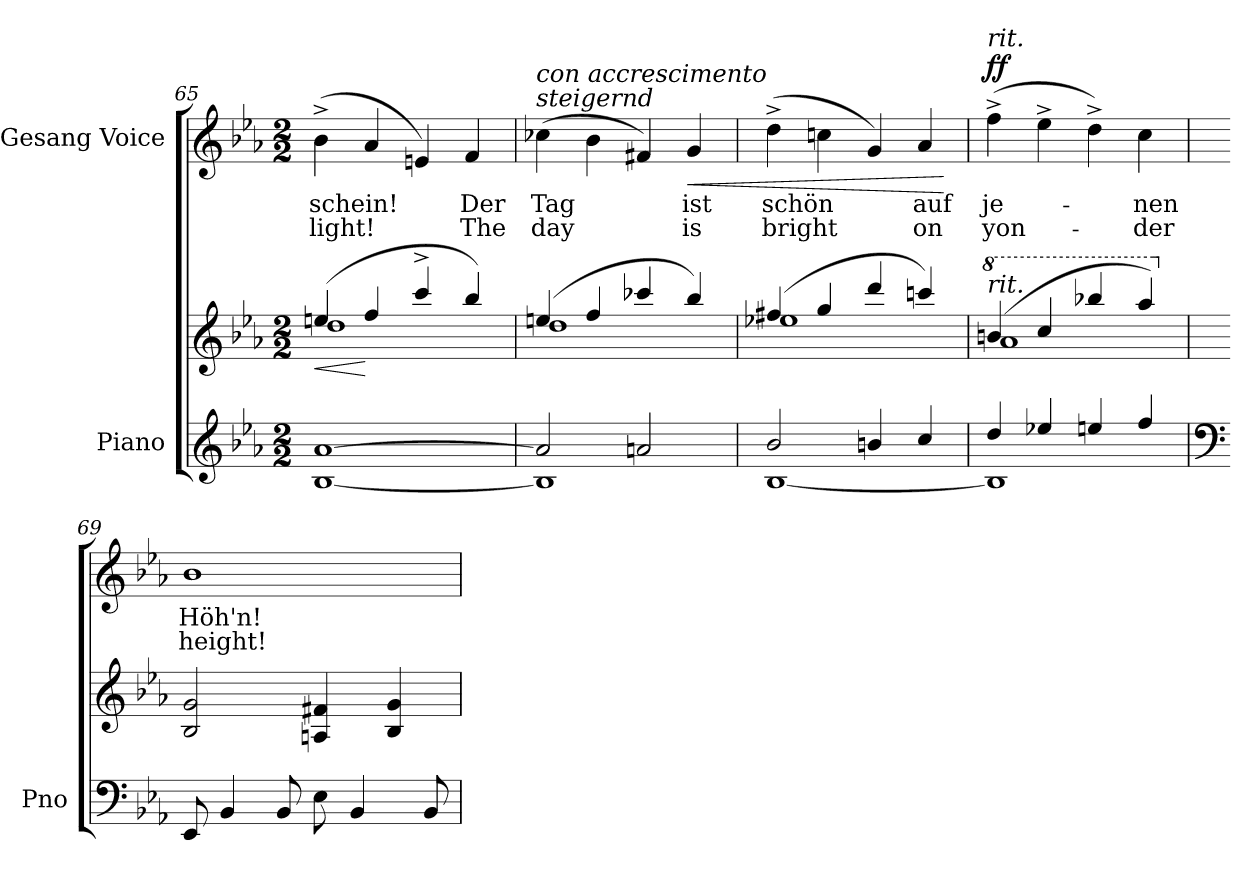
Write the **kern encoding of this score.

**kern	**kern	**dynam	**kern	**text	**text	**dynam
*part2	*part2	*part2	*part1	*part1	*part1	*part1
*staff3	*staff2	*staff2/3	*staff1	*staff1	*staff1	*staff1
*I"Piano	*	*	*I"Gesang Voice	*	*	*
*I'Pno	*	*	*	*	*	*
*clefG2	*clefG2	*	*clefG2	*	*	*
*k[b-e-a-]	*k[b-e-a-]	*	*k[b-e-a-]	*	*	*
*M2/2	*M2/2	*	*M2/2	*	*	*
=65	=65	=65	=65	=65	=65	=65
*^	*	*	*	*	*	*
!	!	!	!LO:HP:b	!	!LO:LY:b	!LO:LY:b	!
*	*	*^	*	*	*	*	*
[1a-	[1B-	(4een/	1dd	<	(4b-^\	schein!	light!	.
.	.	4ff/	.	[	4a-/	.	.	.
.	.	4ccc^/	.	.	4en/)	.	.	.
!	!	!	!	!	!	!LO:LY:b	!LO:LY:b	!
.	.	4bb-/)	.	.	4f/	Der	The	.
=66	=66	=66	=66	=66	=66	=66	=66	=66
!	!	!	!	!	!LO:TX:a:i:t=steigernd	!	!	!
!	!	!	!	!	!LO:TX:a:i:t=con accrescimento	!	!	!
!	!	!	!	!	!	!LO:LY:b	!LO:LY:b	!
2a-/]	1B-]	(4een/	1dd	.	(4cc-X\	Tag	day	.
.	.	4ff/	.	.	4b-\	.	.	.
2an/	.	4ccc-X/	.	.	4f#X/)	.	.	.
!	!	!	!	!	!	!LO:LY:b	!LO:LY:b	!LO:HP:b
.	.	4bb-/)	.	.	4g/	ist	is	<
=67	=67	=67	=67	=67	=67	=67	=67	=67
!	!	!	!	!	!	!LO:LY:b	!LO:LY:b	!
2b-/	[1B-	(4ff#X/	1ee-X	.	(4dd^\	schön	bright	.
.	.	4gg/	.	.	4ccn\	.	.	.
4bn/	.	4ddd/	.	.	4g/)	.	.	.
!	!	!	!	!	!	!LO:LY:b	!LO:LY:b	!
4cc/	.	4cccn/)	.	.	4a-/	auf	on	.
*v	*v	*	*	*	*	*	*	*
*	*v	*v	*	*	*	*	*
.	.	.	.	.	.	[
!!LO:LB:g=z
=68	=68	=68	=68	=68	=68	=68
*^	*	*	*	*	*	*
*	*	*8va	*	*	*	*	*
*	*	*^	*	*	*	*	*
!	!	!	!	!	!LO:TX:a:i:t=rit.	!	!	!
!	!	!LO:TX:a:i:t=rit.	!	!	!	!	!	!
!	!	!	!	!	!	!LO:LY:b	!LO:LY:b	!LO:DY:a
4dd/	1B-]	(4bbn/	1aa-	.	(4ff^\	je-	yon-	ff
4ee-X/	.	4ccc/	.	.	4ee-^\	.	.	.
4een/	.	4bbb-X/	.	.	4dd^\)	.	.	.
!	!	!	!	!	!	!LO:LY:b	!LO:LY:b	!
4ff/	.	4aaa-/)	.	.	4cc\	-nen	-der	.
*v	*v	*	*	*	*	*	*	*
*	*v	*v	*	*	*	*	*
=69	=69	=69	=69	=69	=69	=69
*clefF4	*	*	*	*	*	*
*	*X8va	*	*	*	*	*
!	!	!LO:DY:a=2	!	!LO:LY:b	!LO:LY:b	!
8EE-/	2B-/ 2g/	other-dynamics	1b-	Höh'n!	height!	.
4BB-/	.	.	.	.	.	.
8BB-/	.	.	.	.	.	.
8E-\	4An/ 4f#X/	.	.	.	.	.
4BB-/	.	.	.	.	.	.
.	4B-/ 4g/	.	.	.	.	.
8BB-/	.	.	.	.	.	.
=	=	=	=	=	=	=
*-	*-	*-	*-	*-	*-	*-
